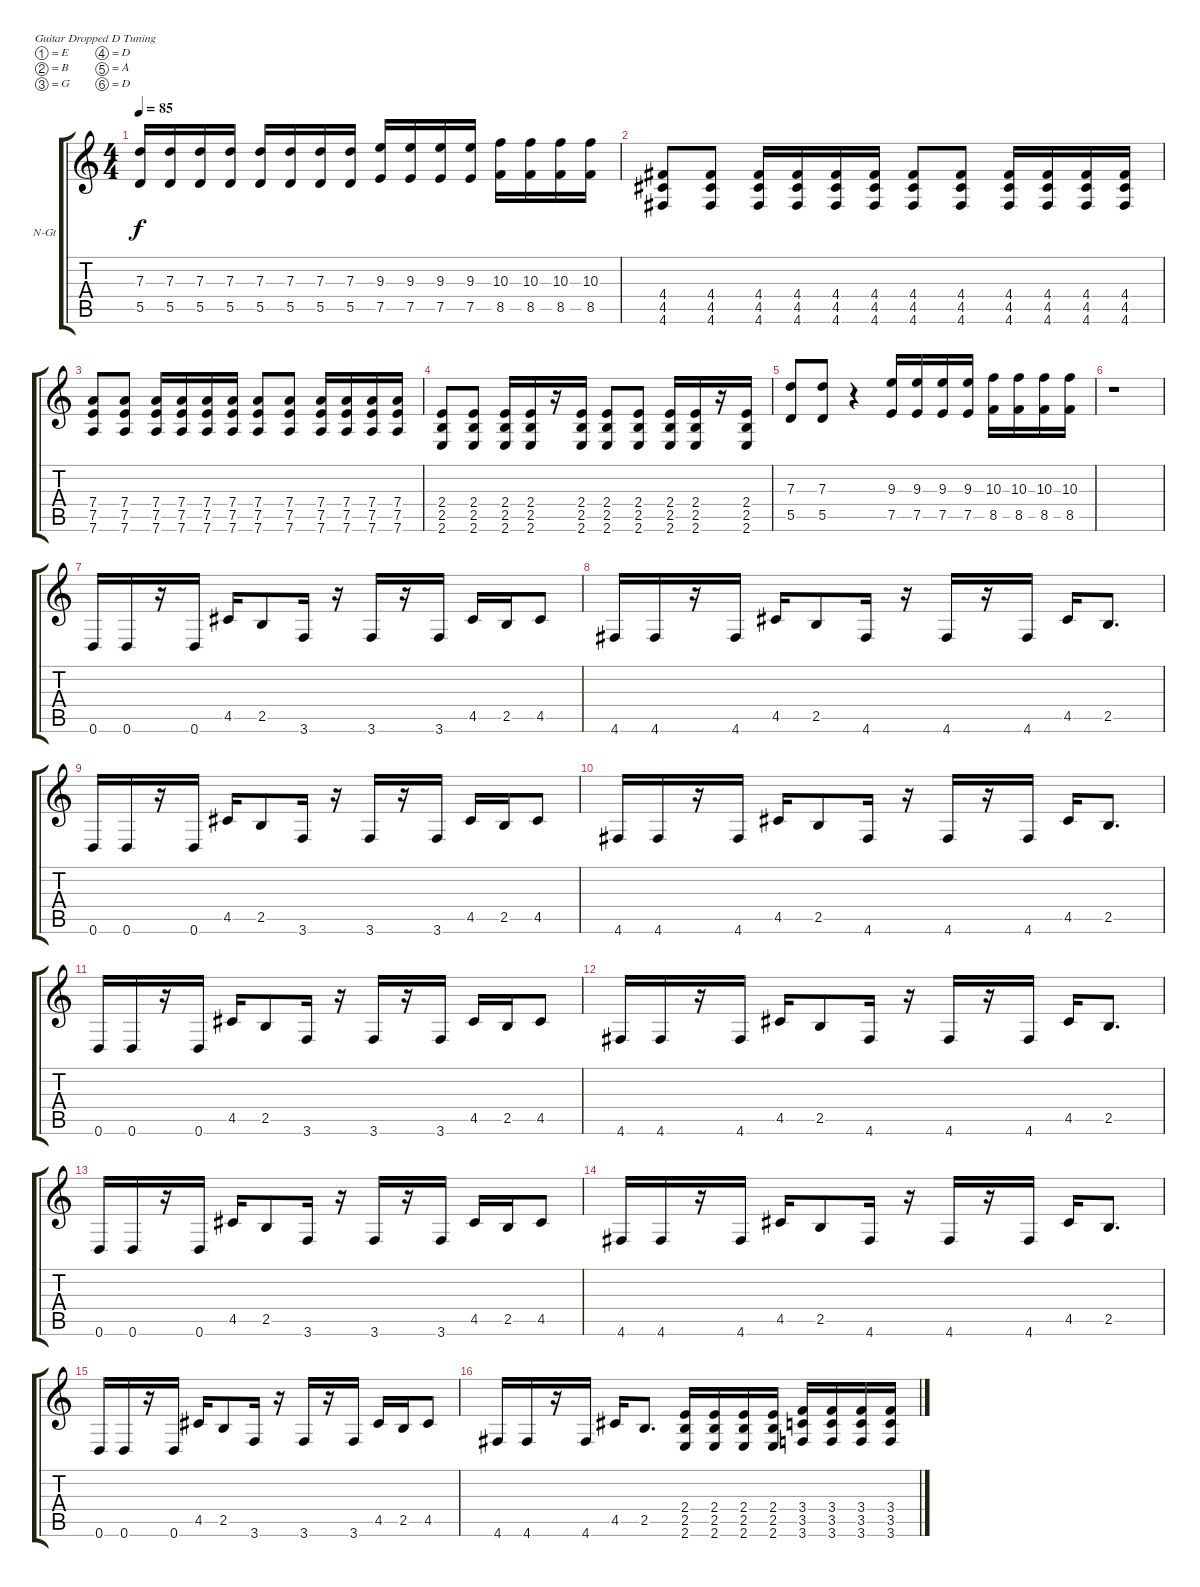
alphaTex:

\defaultSystemsLayout 4
\bracketExtendMode groupsimilarinstruments
\firstSystemTrackNameOrientation horizontal
\otherSystemsTrackNameOrientation horizontal
\track ("Nylon Guitar" "N-Gt") {instrument acousticguitarnylon}
\staff {score tabs}
\tuning (E4 B3 G3 D3 A2 D2)
\ts (4 4)
\tempo 85
\clef g2
\scale
0.333333
\ks c
(7.3 5.5).16{dy f} (7.3 5.5).16 (7.3 5.5).16 (7.3 5.5).16 (7.3 5.5).16 (7.3 5.5).16 (7.3 5.5).16 (7.3 5.5).16 (9.3 7.5).16 (9.3 7.5).16 (9.3 7.5).16 (9.3 7.5).16 (10.3 8.5).16 (10.3 8.5).16 (10.3 8.5).16 (10.3 8.5).16 |
\scale
0.333333 (4.4 4.5 4.6).8 (4.4 4.5 4.6).8 (4.4 4.5 4.6).16 (4.4 4.5 4.6).16 (4.4 4.5 4.6).16 (4.4 4.5 4.6).16 (4.4 4.5 4.6).8 (4.4 4.5 4.6).8 (4.4 4.5 4.6).16 (4.4 4.5 4.6).16 (4.4 4.5 4.6).16 (4.4 4.5 4.6).16 |
\scale
0.333333 (7.4 7.5 7.6).8 (7.4 7.5 7.6).8 (7.4 7.5 7.6).16 (7.4 7.5 7.6).16 (7.4 7.5 7.6).16 (7.4 7.5 7.6).16 (7.4 7.5 7.6).8 (7.4 7.5 7.6).8 (7.4 7.5 7.6).16 (7.4 7.5 7.6).16 (7.4 7.5 7.6).16 (7.4 7.5 7.6).16 |
\scale
0.333333 (2.4 2.5 2.6).8 (2.4 2.5 2.6).8 (2.4 2.5 2.6).16 (2.4 2.5 2.6).16 r.16 (2.4 2.5 2.6).16 (2.4 2.5 2.6).8 (2.4 2.5 2.6).8 (2.4 2.5 2.6).16 (2.4 2.5 2.6).16 r.16 (2.4 2.5 2.6).16 |
\scale
0.333333 (7.3 5.5).8 (7.3 5.5).8 r.4 (9.3 7.5).16 (9.3 7.5).16 (9.3 7.5).16 (9.3 7.5).16 (10.3 8.5).16 (10.3 8.5).16 (10.3 8.5).16 (10.3 8.5).16 |
\scale
0.333333 r.1 |
\scale
0.333333 0.6.16 0.6.16 r.16 0.6.16 4.5.16 2.5.8 3.6.16 r.16 3.6.16 r.16 3.6.16 4.5.16 2.5.16 4.5.8 |
\scale
0.333333 4.6.16 4.6.16 r.16 4.6.16 4.5.16 2.5.8 4.6.16 r.16 4.6.16 r.16 4.6.16 4.5.16 2.5.8{d} |
\scale
0.333333 0.6.16 0.6.16 r.16 0.6.16 4.5.16 2.5.8 3.6.16 r.16 3.6.16 r.16 3.6.16 4.5.16 2.5.16 4.5.8 |
\scale
0.333333 4.6.16 4.6.16 r.16 4.6.16 4.5.16 2.5.8 4.6.16 r.16 4.6.16 r.16 4.6.16 4.5.16 2.5.8{d} |
\scale
0.333333 0.6.16 0.6.16 r.16 0.6.16 4.5.16 2.5.8 3.6.16 r.16 3.6.16 r.16 3.6.16 4.5.16 2.5.16 4.5.8 |
\scale
0.333333 4.6.16 4.6.16 r.16 4.6.16 4.5.16 2.5.8 4.6.16 r.16 4.6.16 r.16 4.6.16 4.5.16 2.5.8{d} |
\scale
0.333333 0.6.16 0.6.16 r.16 0.6.16 4.5.16 2.5.8 3.6.16 r.16 3.6.16 r.16 3.6.16 4.5.16 2.5.16 4.5.8 |
\scale
0.333333 4.6.16 4.6.16 r.16 4.6.16 4.5.16 2.5.8 4.6.16 r.16 4.6.16 r.16 4.6.16 4.5.16 2.5.8{d} |
\scale
0.333333 0.6.16 0.6.16 r.16 0.6.16 4.5.16 2.5.8 3.6.16 r.16 3.6.16 r.16 3.6.16 4.5.16 2.5.16 4.5.8 |
\scale
0.333333 4.6.16 4.6.16 r.16 4.6.16 4.5.16 2.5.8{d} (2.5 2.4 2.6).16 (2.6 2.5 2.4).16 (2.6 2.5 2.4).16 (2.6 2.5 2.4).16 (3.6 3.5 3.4).16 (3.6 3.5 3.4).16 (3.6 3.5 3.4).16 (3.5 3.6 3.4).16
